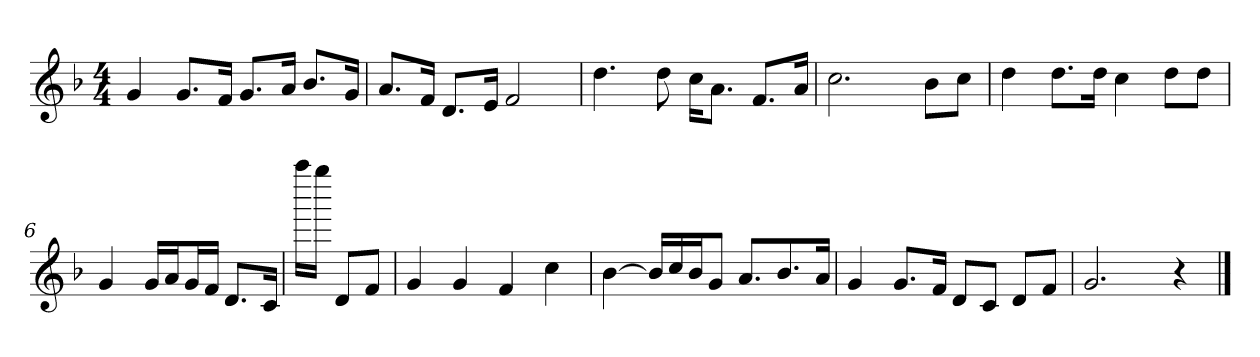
**kern
*part1
*staff1
*clefG2
*k[b-]
*M4/4
=
4g
8.g/L
16f/Jk
8.g/L
16a/Jk
8.b-/L
16g/Jk
=2
8.a/L
16f/Jk
8.d/L
16e/Jk
2f
=3
4.dd
8dd
16cc\KL
8.a\J
8.f/L
16a/Jk
=4
2.cc
8b-\L
8cc\J
=5
4dd
8.dd\L
16dd\Jk
4cc
8dd\L
8dd\J
=6
4g
16g/LL
16a/J
16g/L
16f/JJ
8.d/L
16c/Jk
=7
16aaaa\LL
16gggg\JJ
8d/L
8f/J
=8
4g
4g
4f
4cc
=9
[4b-
16b-/LL]
16cc/J
16b-/K
8g/J
8.a/L
8.b-/
16a/Jk
=10
4g
8.g/L
16f/Jk
8d/L
8c/J
8d/L
8f/J
=11
2.g
4r
==
*-
